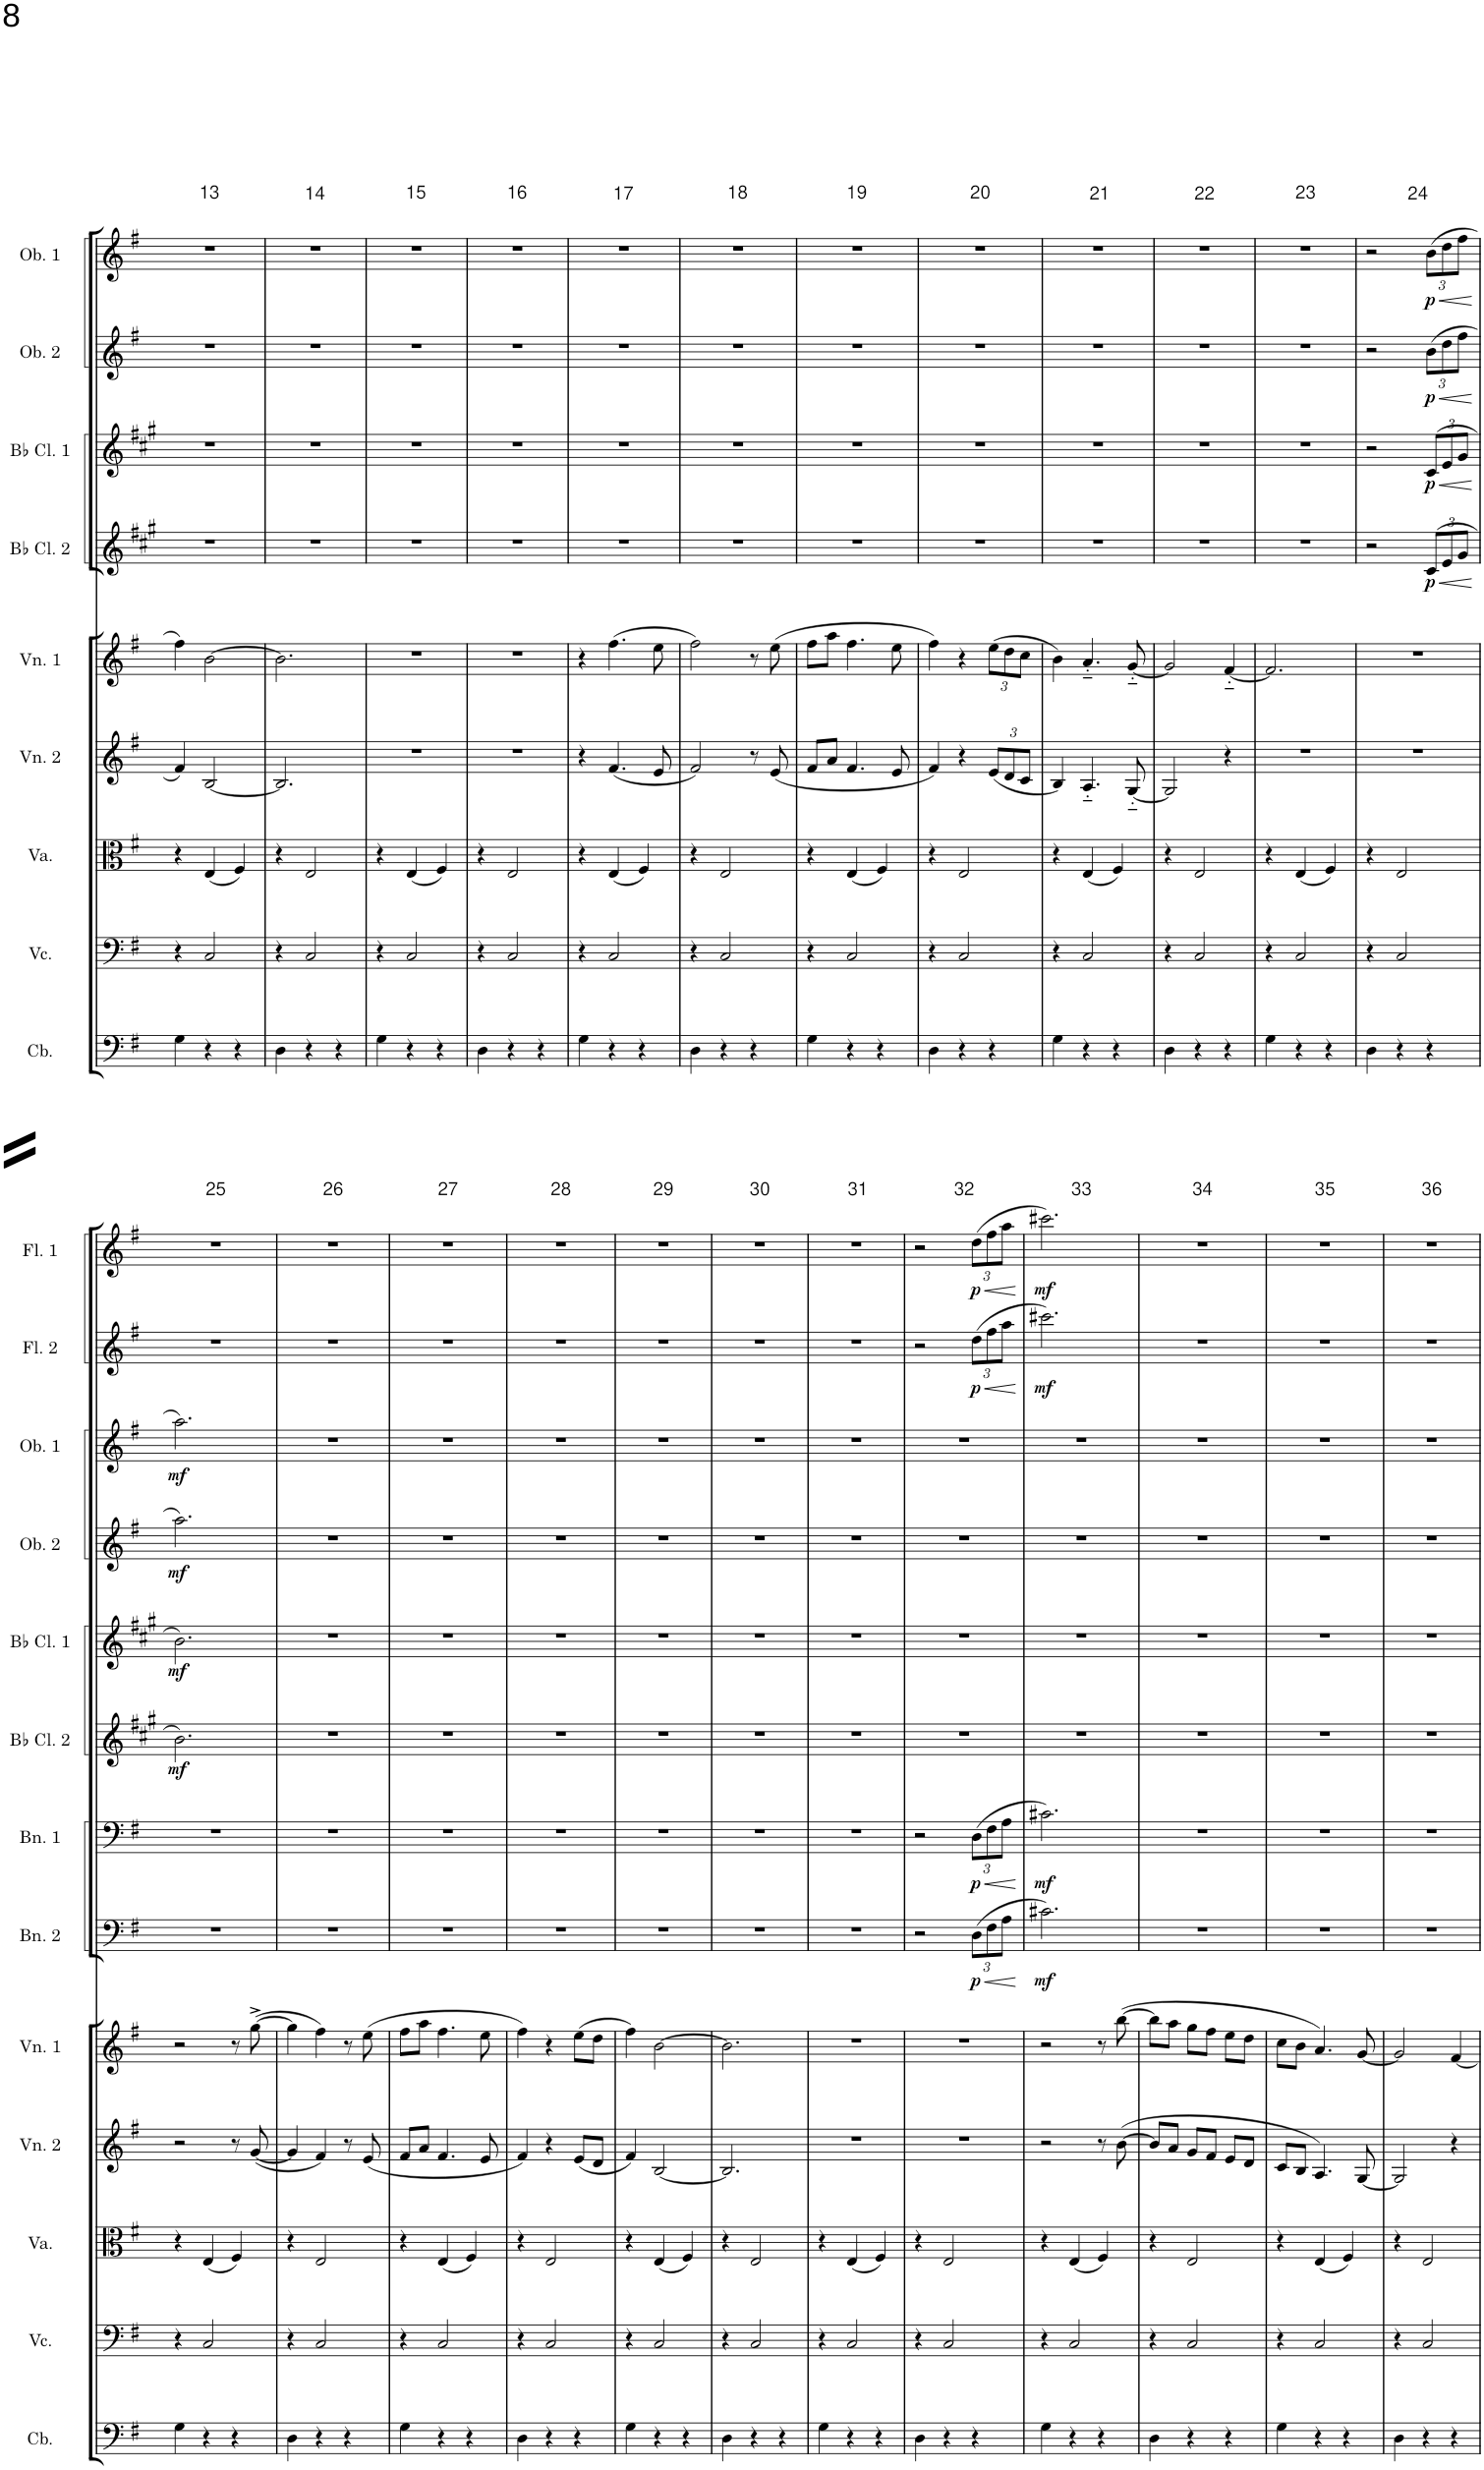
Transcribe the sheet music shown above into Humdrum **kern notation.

**kern	**kern	**kern	**kern	**kern	**kern	**dynam	**kern	**dynam	**kern	**dynam	**kern	**dynam	**kern	**dynam	**kern	**dynam	**kern	**dynam	**kern	**dynam
*part13	*part12	*part11	*part10	*part9	*part8	*part8	*part7	*part7	*part6	*part6	*part5	*part5	*part4	*part4	*part3	*part3	*part2	*part2	*part1	*part1
*staff13	*staff12	*staff11	*staff10	*staff9	*staff8	*staff8	*staff7	*staff7	*staff6	*staff6	*staff5	*staff5	*staff4	*staff4	*staff3	*staff3	*staff2	*staff2	*staff1	*staff1
*I"Contrabass	*I"Violoncello	*I"Viola	*I"Violin 2	*I"Violin 1	*I"Bassoon 2	*	*I"Bassoon 1	*	*I"Bb Clarinet 2	*	*I"Bb Clarinet 1	*	*I"Oboe 2	*	*I"Oboe 1	*	*I"Flute 2	*	*I"Flute 1	*
*I'Cb.	*I'Vc.	*I'Va.	*I'Vn. 2	*I'Vn. 1	*I'Bn. 2	*	*I'Bn. 1	*	*I'Bb Cl. 2	*	*I'Bb Cl. 1	*	*I'Ob. 2	*	*I'Ob. 1	*	*I'Fl. 2	*	*I'Fl. 1	*
!!LO:PB:g=z
*clefF4	*clefF4	*clefC3	*clefG2	*clefG2	*clefF4	*	*clefF4	*	*clefG2	*	*clefG2	*	*clefG2	*	*clefG2	*	*clefG2	*	*clefG2	*
*Trd7c12	*	*	*	*	*	*	*	*	*Trd1c2	*	*Trd1c2	*	*	*	*	*	*	*	*	*
*k[f#]	*k[f#]	*k[f#]	*k[f#]	*k[f#]	*k[f#]	*	*k[f#]	*	*k[f#c#g#]	*	*k[f#c#g#]	*	*k[f#]	*	*k[f#]	*	*k[f#]	*	*k[f#]	*
*M3/4	*M3/4	*M3/4	*M3/4	*M3/4	*M3/4	*	*M3/4	*	*M3/4	*	*M3/4	*	*M3/4	*	*M3/4	*	*M3/4	*	*M3/4	*
=13	=13	=13	=13	=13	=13	=13	=13	=13	=13	=13	=13	=13	=13	=13	=13	=13	=13	=13	=13	=13
4G\	4r	4r	4f#/	4ff#\	2.r	.	2.r	.	2.r	.	2.r	.	2.r	.	2.r	.	2.r	.	2.r	.
4r	2C/	(4E/	[2B/	[2b\	.	.	.	.	.	.	.	.	.	.	.	.	.	.	.	.
4r	.	4F#/)	.	.	.	.	.	.	.	.	.	.	.	.	.	.	.	.	.	.
=14	=14	=14	=14	=14	=14	=14	=14	=14	=14	=14	=14	=14	=14	=14	=14	=14	=14	=14	=14	=14
4D\	4r	4r	2.B/]	2.b\]	2.r	.	2.r	.	2.r	.	2.r	.	2.r	.	2.r	.	2.r	.	2.r	.
4r	2C/	2E/	.	.	.	.	.	.	.	.	.	.	.	.	.	.	.	.	.	.
4r	.	.	.	.	.	.	.	.	.	.	.	.	.	.	.	.	.	.	.	.
=15	=15	=15	=15	=15	=15	=15	=15	=15	=15	=15	=15	=15	=15	=15	=15	=15	=15	=15	=15	=15
4G\	4r	4r	2.r	2.r	2.r	.	2.r	.	2.r	.	2.r	.	2.r	.	2.r	.	2.r	.	2.r	.
4r	2C/	(4E/	.	.	.	.	.	.	.	.	.	.	.	.	.	.	.	.	.	.
4r	.	4F#/)	.	.	.	.	.	.	.	.	.	.	.	.	.	.	.	.	.	.
=16	=16	=16	=16	=16	=16	=16	=16	=16	=16	=16	=16	=16	=16	=16	=16	=16	=16	=16	=16	=16
4D\	4r	4r	2.r	2.r	2.r	.	2.r	.	2.r	.	2.r	.	2.r	.	2.r	.	2.r	.	2.r	.
4r	2C/	2E/	.	.	.	.	.	.	.	.	.	.	.	.	.	.	.	.	.	.
4r	.	.	.	.	.	.	.	.	.	.	.	.	.	.	.	.	.	.	.	.
=17	=17	=17	=17	=17	=17	=17	=17	=17	=17	=17	=17	=17	=17	=17	=17	=17	=17	=17	=17	=17
4G\	4r	4r	4r	4r	2.r	.	2.r	.	2.r	.	2.r	.	2.r	.	2.r	.	2.r	.	2.r	.
4r	2C/	(4E/	(4.f#/	(4.ff#\	.	.	.	.	.	.	.	.	.	.	.	.	.	.	.	.
4r	.	4F#/)	.	.	.	.	.	.	.	.	.	.	.	.	.	.	.	.	.	.
.	.	.	8e/	8ee\	.	.	.	.	.	.	.	.	.	.	.	.	.	.	.	.
=18	=18	=18	=18	=18	=18	=18	=18	=18	=18	=18	=18	=18	=18	=18	=18	=18	=18	=18	=18	=18
4D\	4r	4r	2f#/)	2ff#\)	2.r	.	2.r	.	2.r	.	2.r	.	2.r	.	2.r	.	2.r	.	2.r	.
4r	2C/	2E/	.	.	.	.	.	.	.	.	.	.	.	.	.	.	.	.	.	.
4r	.	.	8r	8r	.	.	.	.	.	.	.	.	.	.	.	.	.	.	.	.
.	.	.	(8e/	(8ee\	.	.	.	.	.	.	.	.	.	.	.	.	.	.	.	.
=19	=19	=19	=19	=19	=19	=19	=19	=19	=19	=19	=19	=19	=19	=19	=19	=19	=19	=19	=19	=19
4G\	4r	4r	8f#/L	8ff#\L	2.r	.	2.r	.	2.r	.	2.r	.	2.r	.	2.r	.	2.r	.	2.r	.
.	.	.	8a/J	8aa\J	.	.	.	.	.	.	.	.	.	.	.	.	.	.	.	.
4r	2C/	(4E/	4.f#/	4.ff#\	.	.	.	.	.	.	.	.	.	.	.	.	.	.	.	.
4r	.	4F#/)	.	.	.	.	.	.	.	.	.	.	.	.	.	.	.	.	.	.
.	.	.	8e/	8ee\	.	.	.	.	.	.	.	.	.	.	.	.	.	.	.	.
=20	=20	=20	=20	=20	=20	=20	=20	=20	=20	=20	=20	=20	=20	=20	=20	=20	=20	=20	=20	=20
4D\	4r	4r	4f#/)	4ff#\)	2.r	.	2.r	.	2.r	.	2.r	.	2.r	.	2.r	.	2.r	.	2.r	.
4r	2C/	2E/	4r	4r	.	.	.	.	.	.	.	.	.	.	.	.	.	.	.	.
*	*	*	*Xbrackettup	*Xbrackettup	*	*	*	*	*	*	*	*	*	*	*	*	*	*	*	*
4r	.	.	(12e/L	(12ee\L	.	.	.	.	.	.	.	.	.	.	.	.	.	.	.	.
.	.	.	12d/	12dd\	.	.	.	.	.	.	.	.	.	.	.	.	.	.	.	.
.	.	.	12c/J	12cc\J	.	.	.	.	.	.	.	.	.	.	.	.	.	.	.	.
=21	=21	=21	=21	=21	=21	=21	=21	=21	=21	=21	=21	=21	=21	=21	=21	=21	=21	=21	=21	=21
4G\	4r	4r	4B/)	4b\)	2.r	.	2.r	.	2.r	.	2.r	.	2.r	.	2.r	.	2.r	.	2.r	.
4r	2C/	(4E/	4.A'~/	4.a'~/	.	.	.	.	.	.	.	.	.	.	.	.	.	.	.	.
4r	.	4F#/)	.	.	.	.	.	.	.	.	.	.	.	.	.	.	.	.	.	.
.	.	.	[8G'~/	[8g'~/	.	.	.	.	.	.	.	.	.	.	.	.	.	.	.	.
=22	=22	=22	=22	=22	=22	=22	=22	=22	=22	=22	=22	=22	=22	=22	=22	=22	=22	=22	=22	=22
4D\	4r	4r	2G/]	2g/]	2.r	.	2.r	.	2.r	.	2.r	.	2.r	.	2.r	.	2.r	.	2.r	.
4r	2C/	2E/	.	.	.	.	.	.	.	.	.	.	.	.	.	.	.	.	.	.
4r	.	.	4r	[4f#'~/	.	.	.	.	.	.	.	.	.	.	.	.	.	.	.	.
=23	=23	=23	=23	=23	=23	=23	=23	=23	=23	=23	=23	=23	=23	=23	=23	=23	=23	=23	=23	=23
4G\	4r	4r	2.r	2.f#/]	2.r	.	2.r	.	2.r	.	2.r	.	2.r	.	2.r	.	2.r	.	2.r	.
4r	2C/	(4E/	.	.	.	.	.	.	.	.	.	.	.	.	.	.	.	.	.	.
4r	.	4F#/)	.	.	.	.	.	.	.	.	.	.	.	.	.	.	.	.	.	.
=24	=24	=24	=24	=24	=24	=24	=24	=24	=24	=24	=24	=24	=24	=24	=24	=24	=24	=24	=24	=24
4D\	4r	4r	2.r	2.r	2.r	.	2.r	.	2r	.	2r	.	2r	.	2r	.	2.r	.	2.r	.
4r	2C/	2E/	.	.	.	.	.	.	.	.	.	.	.	.	.	.	.	.	.	.
*	*	*	*	*	*	*	*	*	*Xbrackettup	*	*	*	*	*	*	*	*	*	*	*
!	!	!	!	!	!	!	!	!	!	!LO:HP:b	!	!	!	!	!	!	!	!	!	!
*	*	*	*	*	*	*	*	*	*	*	*Xbrackettup	*	*	*	*	*	*	*	*	*
!	!	!	!	!	!	!	!	!	!	!	!	!LO:HP:b	!	!	!	!	!	!	!	!
*	*	*	*	*	*	*	*	*	*	*	*	*	*Xbrackettup	*	*	*	*	*	*	*
!	!	!	!	!	!	!	!	!	!	!	!	!	!	!LO:HP:b	!	!	!	!	!	!
*	*	*	*	*	*	*	*	*	*	*	*	*	*	*	*Xbrackettup	*	*	*	*	*
!	!	!	!	!	!	!	!	!	!	!LO:DY:n=1:b	!	!LO:DY:n=1:b	!	!LO:DY:n=1:b	!	!LO:HP:b	!	!	!	!
!	!	!	!	!	!	!	!	!	!	!	!	!	!	!	!	!LO:DY:n=1:b	!	!	!	!
4r	.	.	.	.	.	.	.	.	(12c#/L	< p	(12c#/L	< p	(12b\L	< p	(12b\L	< p	.	.	.	.
.	.	.	.	.	.	.	.	.	12e/	.	12e/	.	12dd\	.	12dd\	.	.	.	.	.
.	.	.	.	.	.	.	.	.	12g#/J	.	12g#/J	.	12ff#\J	.	12ff#\J	.	.	.	.	.
.	.	.	.	.	.	.	.	.	.	[	.	[	.	[	.	[	.	.	.	.
!!LO:LB:g=z
=25	=25	=25	=25	=25	=25	=25	=25	=25	=25	=25	=25	=25	=25	=25	=25	=25	=25	=25	=25	=25
!	!	!	!	!	!	!	!	!	!	!LO:DY:b	!	!LO:DY:b	!	!LO:DY:b	!	!LO:DY:b	!	!	!	!
4G\	4r	4r	2r	2r	2.r	.	2.r	.	2.b\)	mf	2.b\)	mf	2.aa\)	mf	2.aa\)	mf	2.r	.	2.r	.
4r	2C/	(4E/	.	.	.	.	.	.	.	.	.	.	.	.	.	.	.	.	.	.
4r	.	4F#/)	8r	8r	.	.	.	.	.	.	.	.	.	.	.	.	.	.	.	.
.	.	.	([8g/	([8gg^\	.	.	.	.	.	.	.	.	.	.	.	.	.	.	.	.
=26	=26	=26	=26	=26	=26	=26	=26	=26	=26	=26	=26	=26	=26	=26	=26	=26	=26	=26	=26	=26
4D\	4r	4r	4g/]	4gg\]	2.r	.	2.r	.	2.r	.	2.r	.	2.r	.	2.r	.	2.r	.	2.r	.
4r	2C/	2E/	4f#/)	4ff#\)	.	.	.	.	.	.	.	.	.	.	.	.	.	.	.	.
4r	.	.	8r	8r	.	.	.	.	.	.	.	.	.	.	.	.	.	.	.	.
.	.	.	(8e/	(8ee\	.	.	.	.	.	.	.	.	.	.	.	.	.	.	.	.
=27	=27	=27	=27	=27	=27	=27	=27	=27	=27	=27	=27	=27	=27	=27	=27	=27	=27	=27	=27	=27
4G\	4r	4r	8f#/L	8ff#\L	2.r	.	2.r	.	2.r	.	2.r	.	2.r	.	2.r	.	2.r	.	2.r	.
.	.	.	8a/J	8aa\J	.	.	.	.	.	.	.	.	.	.	.	.	.	.	.	.
4r	2C/	(4E/	4.f#/	4.ff#\	.	.	.	.	.	.	.	.	.	.	.	.	.	.	.	.
4r	.	4F#/)	.	.	.	.	.	.	.	.	.	.	.	.	.	.	.	.	.	.
.	.	.	8e/	8ee\	.	.	.	.	.	.	.	.	.	.	.	.	.	.	.	.
=28	=28	=28	=28	=28	=28	=28	=28	=28	=28	=28	=28	=28	=28	=28	=28	=28	=28	=28	=28	=28
4D\	4r	4r	4f#/)	4ff#\)	2.r	.	2.r	.	2.r	.	2.r	.	2.r	.	2.r	.	2.r	.	2.r	.
4r	2C/	2E/	4r	4r	.	.	.	.	.	.	.	.	.	.	.	.	.	.	.	.
4r	.	.	(8e/L	(8ee\L	.	.	.	.	.	.	.	.	.	.	.	.	.	.	.	.
.	.	.	8d/J	8dd\J	.	.	.	.	.	.	.	.	.	.	.	.	.	.	.	.
=29	=29	=29	=29	=29	=29	=29	=29	=29	=29	=29	=29	=29	=29	=29	=29	=29	=29	=29	=29	=29
4G\	4r	4r	4f#/)	4ff#\)	2.r	.	2.r	.	2.r	.	2.r	.	2.r	.	2.r	.	2.r	.	2.r	.
4r	2C/	(4E/	[2B/	[2b\	.	.	.	.	.	.	.	.	.	.	.	.	.	.	.	.
4r	.	4F#/)	.	.	.	.	.	.	.	.	.	.	.	.	.	.	.	.	.	.
=30	=30	=30	=30	=30	=30	=30	=30	=30	=30	=30	=30	=30	=30	=30	=30	=30	=30	=30	=30	=30
4D\	4r	4r	2.B/]	2.b\]	2.r	.	2.r	.	2.r	.	2.r	.	2.r	.	2.r	.	2.r	.	2.r	.
4r	2C/	2E/	.	.	.	.	.	.	.	.	.	.	.	.	.	.	.	.	.	.
4r	.	.	.	.	.	.	.	.	.	.	.	.	.	.	.	.	.	.	.	.
=31	=31	=31	=31	=31	=31	=31	=31	=31	=31	=31	=31	=31	=31	=31	=31	=31	=31	=31	=31	=31
4G\	4r	4r	2.r	2.r	2.r	.	2.r	.	2.r	.	2.r	.	2.r	.	2.r	.	2.r	.	2.r	.
4r	2C/	(4E/	.	.	.	.	.	.	.	.	.	.	.	.	.	.	.	.	.	.
4r	.	4F#/)	.	.	.	.	.	.	.	.	.	.	.	.	.	.	.	.	.	.
=32	=32	=32	=32	=32	=32	=32	=32	=32	=32	=32	=32	=32	=32	=32	=32	=32	=32	=32	=32	=32
4D\	4r	4r	2.r	2.r	2r	.	2r	.	2.r	.	2.r	.	2.r	.	2.r	.	2r	.	2r	.
4r	2C/	2E/	.	.	.	.	.	.	.	.	.	.	.	.	.	.	.	.	.	.
*	*	*	*	*	*Xbrackettup	*	*	*	*	*	*	*	*	*	*	*	*	*	*	*
!	!	!	!	!	!	!LO:HP:b	!	!	!	!	!	!	!	!	!	!	!	!	!	!
*	*	*	*	*	*	*	*Xbrackettup	*	*	*	*	*	*	*	*	*	*	*	*	*
!	!	!	!	!	!	!	!	!LO:HP:b	!	!	!	!	!	!	!	!	!	!	!	!
*	*	*	*	*	*	*	*	*	*	*	*	*	*	*	*	*	*Xbrackettup	*	*	*
!	!	!	!	!	!	!	!	!	!	!	!	!	!	!	!	!	!	!LO:HP:b	!	!
*	*	*	*	*	*	*	*	*	*	*	*	*	*	*	*	*	*	*	*Xbrackettup	*
!	!	!	!	!	!	!LO:DY:n=1:b	!	!LO:DY:n=1:b	!	!	!	!	!	!	!	!	!	!LO:DY:n=1:b	!	!LO:HP:b
!	!	!	!	!	!	!	!	!	!	!	!	!	!	!	!	!	!	!	!	!LO:DY:n=1:b
4r	.	.	.	.	(12D\L	< p	(12D\L	< p	.	.	.	.	.	.	.	.	(12dd\L	< p	(12dd\L	< p
.	.	.	.	.	12F#\	.	12F#\	.	.	.	.	.	.	.	.	.	12ff#\	.	12ff#\	.
.	.	.	.	.	12A\J	.	12A\J	.	.	.	.	.	.	.	.	.	12aa\J	.	12aa\J	.
.	.	.	.	.	.	[	.	[	.	.	.	.	.	.	.	.	.	[	.	[
=33	=33	=33	=33	=33	=33	=33	=33	=33	=33	=33	=33	=33	=33	=33	=33	=33	=33	=33	=33	=33
!	!	!	!	!	!	!LO:DY:b	!	!LO:DY:b	!	!	!	!	!	!	!	!	!	!LO:DY:b	!	!LO:DY:b
4G\	4r	4r	2r	2r	2.c#X\)	mf	2.c#X\)	mf	2.r	.	2.r	.	2.r	.	2.r	.	2.ccc#X\)	mf	2.ccc#X\)	mf
4r	2C/	(4E/	.	.	.	.	.	.	.	.	.	.	.	.	.	.	.	.	.	.
4r	.	4F#/)	8r	8r	.	.	.	.	.	.	.	.	.	.	.	.	.	.	.	.
.	.	.	([8b\	([8bb\	.	.	.	.	.	.	.	.	.	.	.	.	.	.	.	.
=34	=34	=34	=34	=34	=34	=34	=34	=34	=34	=34	=34	=34	=34	=34	=34	=34	=34	=34	=34	=34
4D\	4r	4r	8b/L]	8bb\L]	2.r	.	2.r	.	2.r	.	2.r	.	2.r	.	2.r	.	2.r	.	2.r	.
.	.	.	8a/J	8aa\J	.	.	.	.	.	.	.	.	.	.	.	.	.	.	.	.
4r	2C/	2E/	8g/L	8gg\L	.	.	.	.	.	.	.	.	.	.	.	.	.	.	.	.
.	.	.	8f#/J	8ff#\J	.	.	.	.	.	.	.	.	.	.	.	.	.	.	.	.
4r	.	.	8e/L	8ee\L	.	.	.	.	.	.	.	.	.	.	.	.	.	.	.	.
.	.	.	8d/J	8dd\J	.	.	.	.	.	.	.	.	.	.	.	.	.	.	.	.
=35	=35	=35	=35	=35	=35	=35	=35	=35	=35	=35	=35	=35	=35	=35	=35	=35	=35	=35	=35	=35
4G\	4r	4r	8c/L	8cc\L	2.r	.	2.r	.	2.r	.	2.r	.	2.r	.	2.r	.	2.r	.	2.r	.
.	.	.	8B/J	8b\J	.	.	.	.	.	.	.	.	.	.	.	.	.	.	.	.
4r	2C/	(4E/	4.A/)	4.a/)	.	.	.	.	.	.	.	.	.	.	.	.	.	.	.	.
4r	.	4F#/)	.	.	.	.	.	.	.	.	.	.	.	.	.	.	.	.	.	.
.	.	.	[8G/	[8g/	.	.	.	.	.	.	.	.	.	.	.	.	.	.	.	.
=36	=36	=36	=36	=36	=36	=36	=36	=36	=36	=36	=36	=36	=36	=36	=36	=36	=36	=36	=36	=36
4D\	4r	4r	2G/]	2g/]	2.r	.	2.r	.	2.r	.	2.r	.	2.r	.	2.r	.	2.r	.	2.r	.
4r	2C/	2E/	.	.	.	.	.	.	.	.	.	.	.	.	.	.	.	.	.	.
4r	.	.	4r	[4f#/	.	.	.	.	.	.	.	.	.	.	.	.	.	.	.	.
=	=	=	=	=	=	=	=	=	=	=	=	=	=	=	=	=	=	=	=	=
*-	*-	*-	*-	*-	*-	*-	*-	*-	*-	*-	*-	*-	*-	*-	*-	*-	*-	*-	*-	*-
